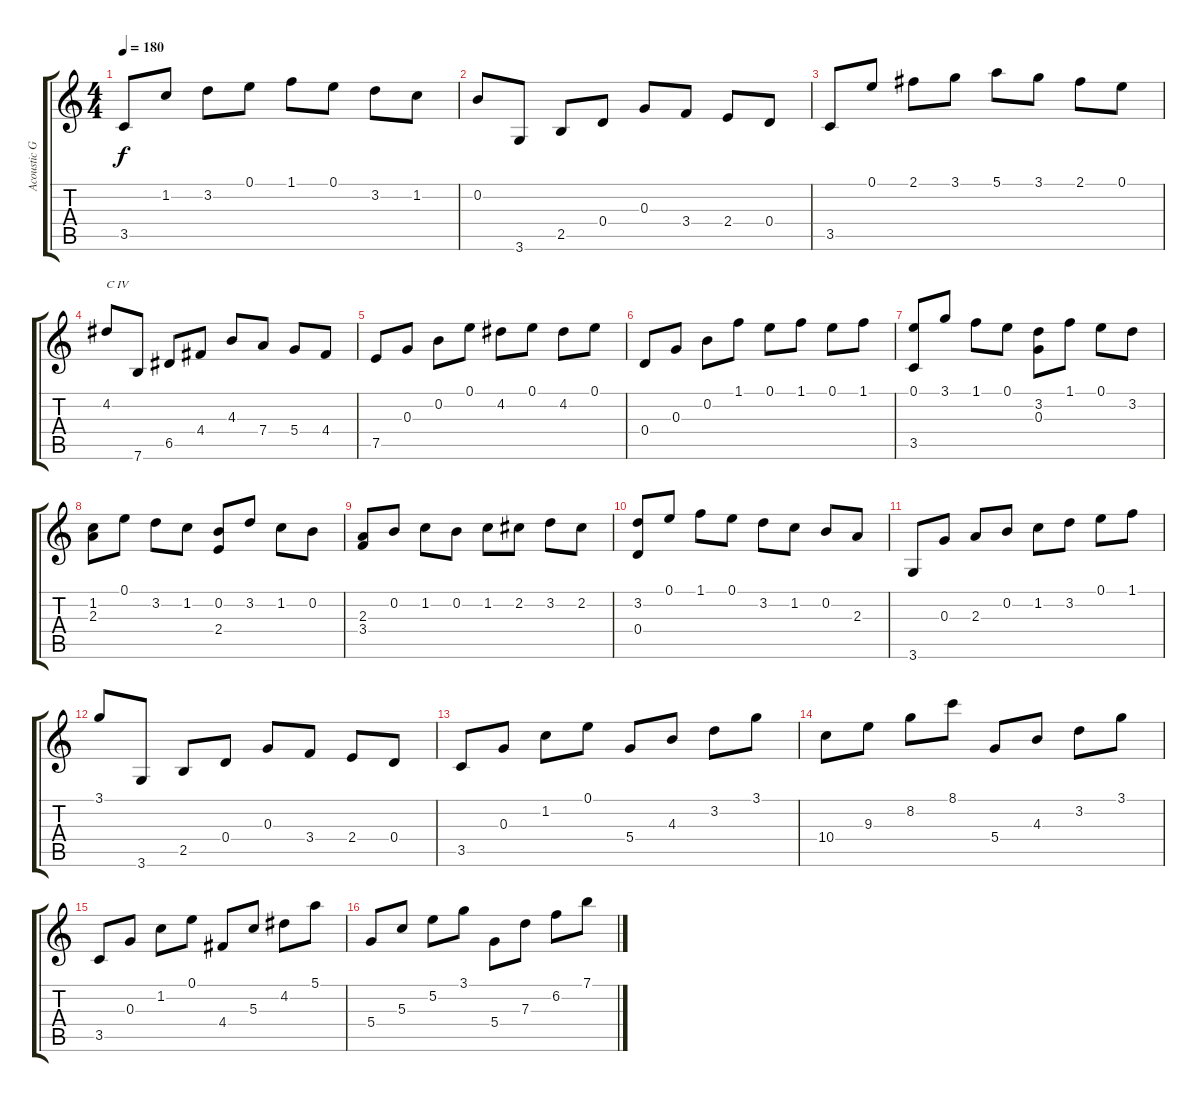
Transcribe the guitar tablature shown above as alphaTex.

\track ("Acoustic Guitar" "Acoustic G") {instrument acousticguitarnylon}
\staff {score tabs}
\tuning (E4 B3 G3 D3 A2 E2) {hide}
\ts (4 4)
\tempo 180
\clef g2
\ks c
3.5.8{dy f} 1.2.8 3.2.8 0.1.8 1.1.8 0.1.8 3.2.8 1.2.8 |
0.2.8 3.6.8 2.5.8 0.4.8 0.3.8 3.4.8 2.4.8 0.4.8 |
3.5.8 0.1.8 2.1.8 3.1.8 5.1.8 3.1.8 2.1.8 0.1.8 |
4.2.8{txt "C IV"} 7.6.8 6.5.8 4.4.8 4.3.8 7.4.8 5.4.8 4.4.8 |
7.5.8 0.3.8 0.2.8 0.1.8 4.2.8 0.1.8 4.2.8 0.1.8 |
0.4.8 0.3.8 0.2.8 1.1.8 0.1.8 1.1.8 0.1.8 1.1.8 |
(0.1 3.5).8 3.1.8 1.1.8 0.1.8 (3.2 0.3).8 1.1.8 0.1.8 3.2.8 |
(1.2 2.3).8 0.1.8 3.2.8 1.2.8 (0.2 2.4).8 3.2.8 1.2.8 0.2.8 |
(2.3 3.4).8 0.2.8 1.2.8 0.2.8 1.2.8 2.2.8 3.2.8 2.2.8 |
(3.2 0.4).8 0.1.8 1.1.8 0.1.8 3.2.8 1.2.8 0.2.8 2.3.8 |
3.6.8 0.3.8 2.3.8 0.2.8 1.2.8 3.2.8 0.1.8 1.1.8 |
3.1.8 3.6.8 2.5.8 0.4.8 0.3.8 3.4.8 2.4.8 0.4.8 |
3.5.8 0.3.8 1.2.8 0.1.8 5.4.8 4.3.8 3.2.8 3.1.8 |
10.4.8 9.3.8 8.2.8 8.1.8 5.4.8 4.3.8 3.2.8 3.1.8 |
3.5.8 0.3.8 1.2.8 0.1.8 4.4.8 5.3.8 4.2.8 5.1.8 |
5.4.8 5.3.8 5.2.8 3.1.8 5.4.8 7.3.8 6.2.8 7.1.8
